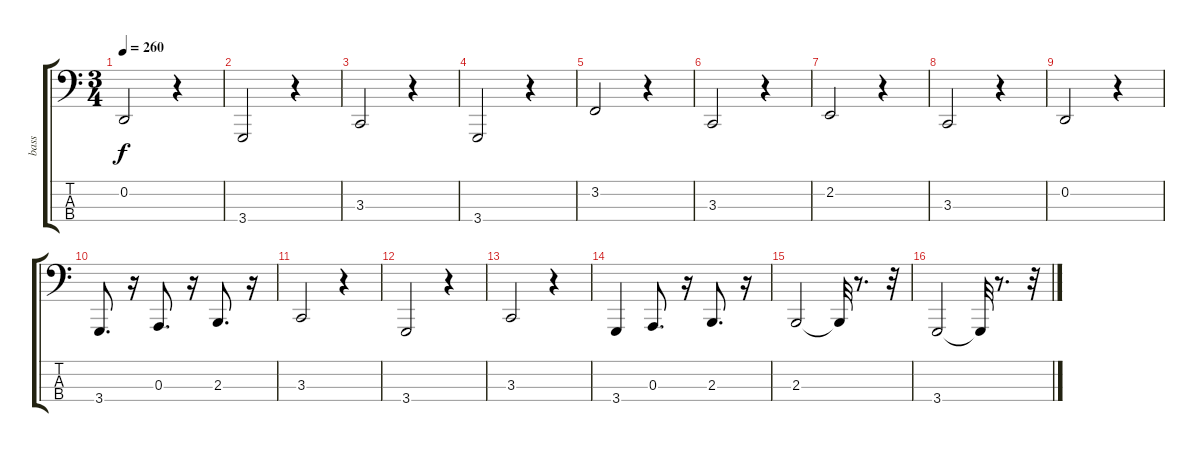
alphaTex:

\track ("bass" "bass") {instrument accordion}
\staff {score tabs}
\tuning (G2 D2 A1 E1) {hide}
\ts (3 4)
\tempo 260
\clef f4
\ks c
0.2.2{dy f} r.4 |
3.4.2 r.4 |
3.3.2 r.4 |
3.4.2 r.4 |
3.2.2 r.4 |
3.3.2 r.4 |
2.2.2 r.4 |
3.3.2 r.4 |
0.2.2 r.4 |
3.4.8{d} r.16 0.3.8{d} r.16 2.3.8{d} r.16 |
3.3.2 r.4 |
3.4.2 r.4 |
3.3.2 r.4 |
3.4.4 0.3.8{d} r.16 2.3.8{d} r.16 |
2.3.2{instrument acousticbass} 2.3{t}.32 r.8{d} r.32 |
3.4.2 3.4{t}.32 r.8{d} r.32
